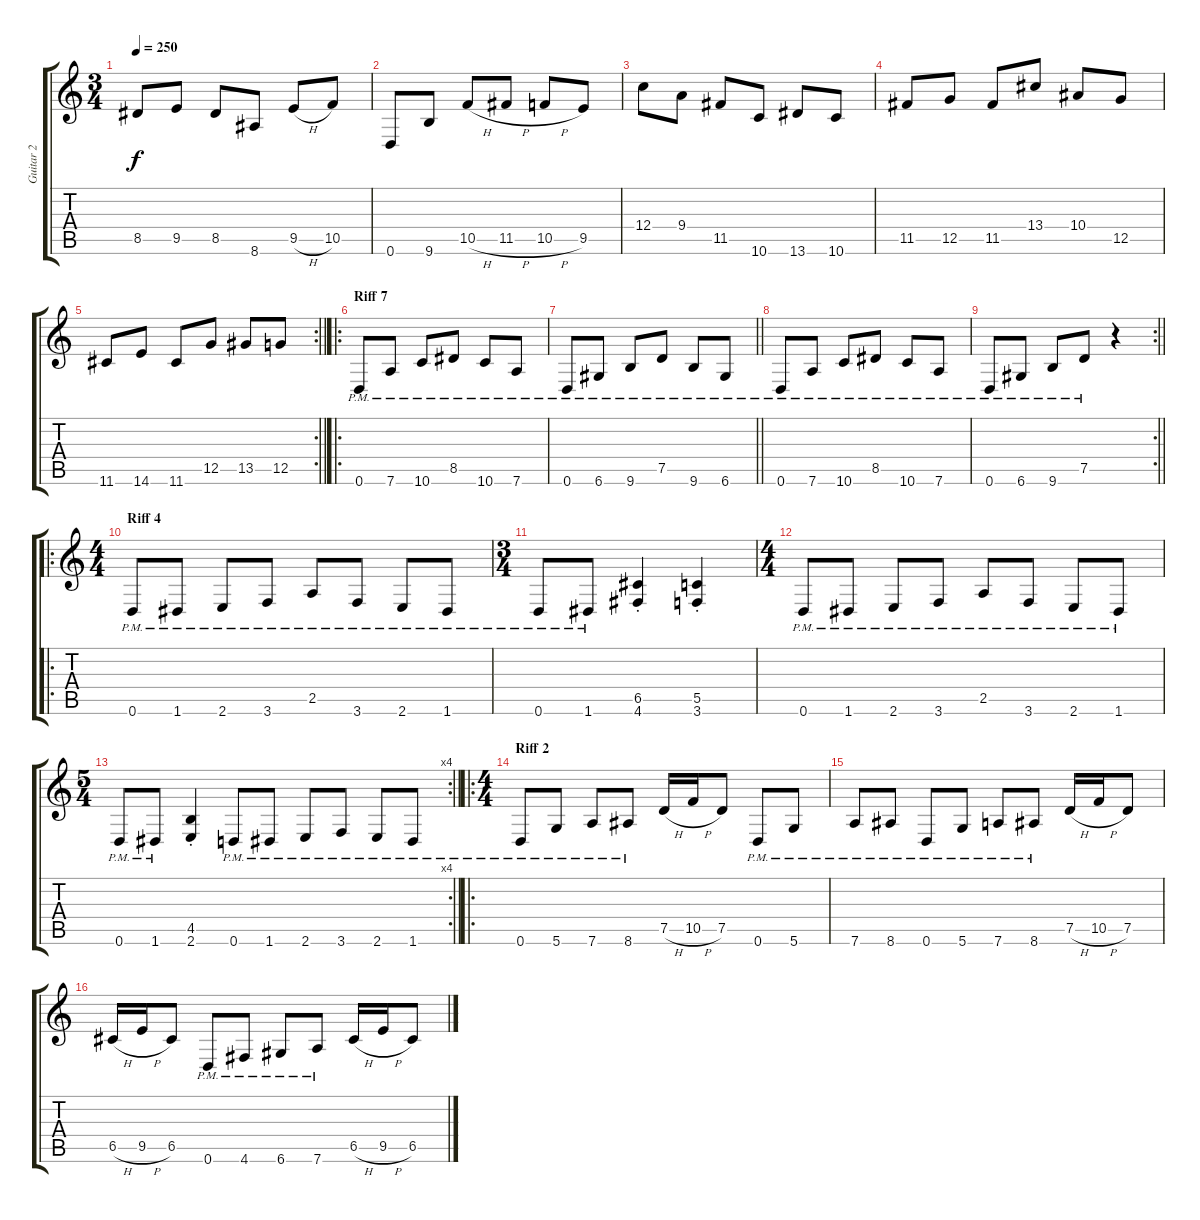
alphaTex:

\track ("Guitar 2" "Guitar 2") {instrument distortionguitar}
\staff {score tabs}
\tuning (D4 A3 F3 C3 G2 D2) {hide}
\ts (3 4)
\tempo 250
\clef g2
\ks c
8.5.8{dy f} 9.5.8 8.5.8 8.6.8 9.5{h}.8 10.5.8 |
0.6.8 9.6.8 10.5{h}.8 11.5{h}.8 10.5{h}.8 9.5.8 |
12.4.8 9.4.8 11.5.8 10.6.8 13.6.8 10.6.8 |
11.5.8 12.5.8 11.5.8 13.4.8 10.4.8 12.5.8 |
\rc 2
\barLineRight lightlight
11.6.8 14.6.8 11.6.8 12.5.8 13.5.8 12.5.8 |
\ro
\section ("" "Riff 7")
0.6{pm}.8 7.6{pm}.8 10.6{pm}.8 8.5{pm}.8 10.6{pm}.8 7.6{pm}.8 |
\barLineRight lightlight
0.6{pm}.8 6.6{pm}.8 9.6{pm}.8 7.5{pm}.8 9.6{pm}.8 6.6{pm}.8 |
0.6{pm}.8 7.6{pm}.8 10.6{pm}.8 8.5{pm}.8 10.6{pm}.8 7.6{pm}.8 |
\rc 2
\barLineRight lightlight
0.6{pm}.8 6.6{pm}.8 9.6{pm}.8 7.5{pm}.8 r.4 |
\ro
\ts (4 4)
\section ("" "Riff 4")
0.6{pm}.8 1.6{pm}.8 2.6{pm}.8 3.6{pm}.8 2.5{pm}.8 3.6{pm}.8 2.6{pm}.8 1.6{pm}.8 |
\ts (3 4)
0.6{pm}.8 1.6{pm}.8 (6.5{st} 4.6{st}).4 (5.5{st} 3.6{st}).4 |
\ts (4 4)
0.6{pm}.8 1.6{pm}.8 2.6{pm}.8 3.6{pm}.8 2.5{pm}.8 3.6{pm}.8 2.6{pm}.8 1.6{pm}.8 |
\rc 4
\ts (5 4)
\barLineRight lightlight
0.6{pm}.8 1.6{pm}.8 (4.5{st} 2.6{st}).4 0.6{pm}.8 1.6{pm}.8 2.6{pm}.8 3.6{pm}.8 2.6{pm}.8 1.6{pm}.8 |
\ro
\ts (4 4)
\section ("" "Riff 2")
0.6{pm}.8 5.6{pm}.8 7.6{pm}.8 8.6{pm}.8 7.5{h}.16 10.5{h}.16 7.5.8 0.6{pm}.8 5.6{pm}.8 |
7.6{pm}.8 8.6{pm}.8 0.6{pm}.8 5.6{pm}.8 7.6{pm}.8 8.6{pm}.8 7.5{h}.16 10.5{h}.16 7.5.8 |
6.5{h}.16 9.5{h}.16 6.5.8 0.6{pm}.8 4.6{pm}.8 6.6{pm}.8 7.6{pm}.8 6.5{h}.16 9.5{h}.16 6.5.8
